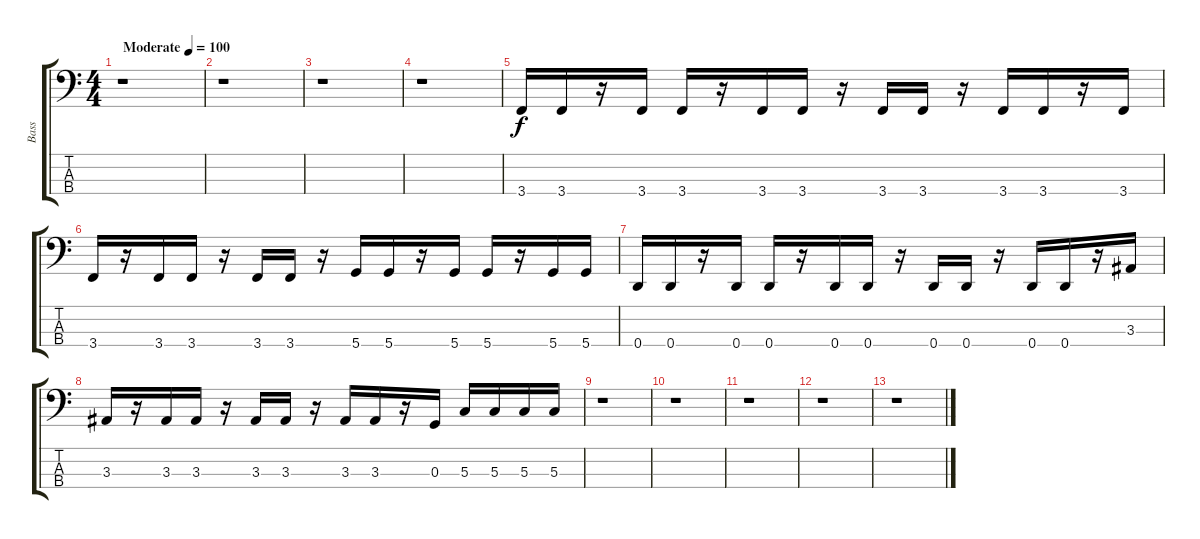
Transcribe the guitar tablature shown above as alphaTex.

\track ("Bass" "Bass") {instrument electricbassfinger}
\staff {score tabs}
\tuning (F2 C2 G1 D1) {hide}
\ts (4 4)
\tempo (100 "Moderate")
\clef f4
\ks c
r.1{dy f instrument electricbassfinger} |
r.1 |
r.1 |
r.1 |
3.4.16 3.4.16 r.16 3.4.16 3.4.16 r.16 3.4.16 3.4.16 r.16 3.4.16 3.4.16 r.16 3.4.16 3.4.16 r.16 3.4.16 |
3.4.16 r.16 3.4.16 3.4.16 r.16 3.4.16 3.4.16 r.16 5.4.16 5.4.16 r.16 5.4.16 5.4.16 r.16 5.4.16 5.4.16 |
0.4.16 0.4.16 r.16 0.4.16 0.4.16 r.16 0.4.16 0.4.16 r.16 0.4.16 0.4.16 r.16 0.4.16 0.4.16 r.16 3.3.16 |
3.3.16 r.16 3.3.16 3.3.16 r.16 3.3.16 3.3.16 r.16 3.3.16 3.3.16 r.16 0.3.16 5.3.16 5.3.16 5.3.16 5.3.16 |
r.1 |
r.1 |
r.1 |
r.1 |
r.1
